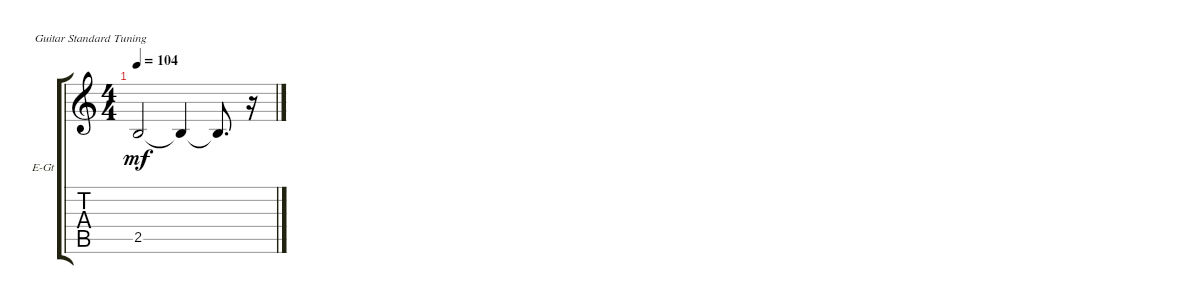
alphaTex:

\defaultSystemsLayout 4
\bracketExtendMode groupsimilarinstruments
\firstSystemTrackNameOrientation horizontal
\otherSystemsTrackNameOrientation horizontal
\track ("Electric Guitar" "E-Gt") {instrument distortionguitar}
\staff {score tabs}
\tuning (E4 B3 G3 D3 A2 E2)
\ts (4 4)
\tempo 104
\clef g2
\ks c
2.5.2{dy mf} 2.5{t}.4 2.5{t}.8{d} r.16
